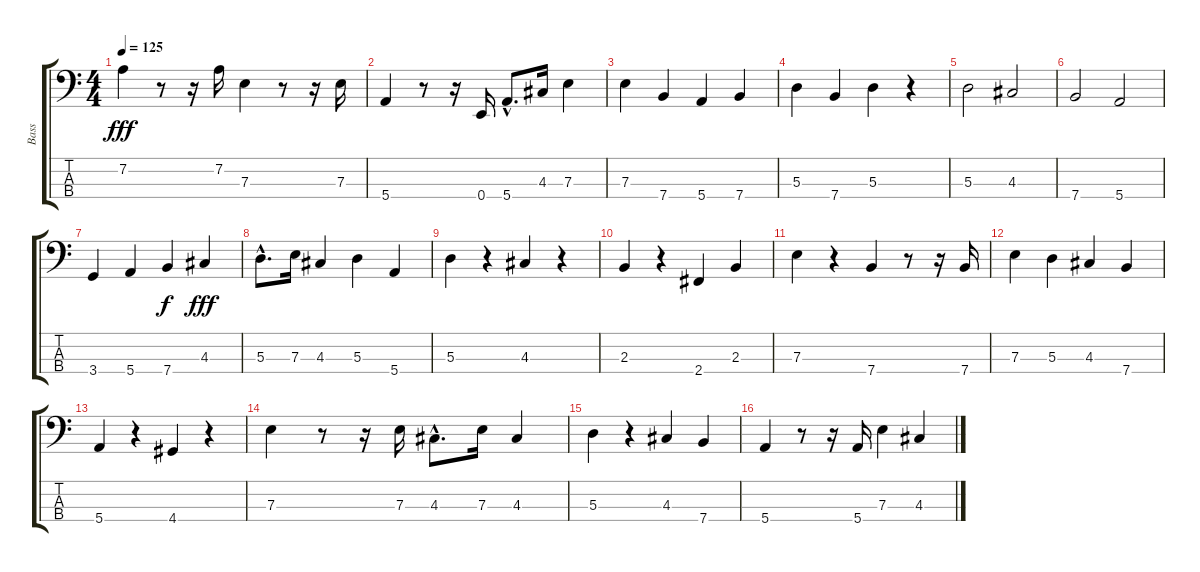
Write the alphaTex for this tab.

\track ("Bass" "Bass") {instrument electricbassfinger}
\staff {score tabs}
\tuning (G2 D2 A1 E1) {hide}
\ts (4 4)
\tempo 125
\clef f4
\ks c
7.2.4{dy fff} r.8 r.16 7.2.16 7.3.4 r.8 r.16 7.3.16 |
5.4.4 r.8 r.16 0.4.16 5.4{hac}.8{d} 4.3.16 7.3.4 |
7.3.4 7.4.4 5.4.4 7.4.4 |
5.3.4 7.4.4 5.3.4 r.4 |
5.3.2 4.3.2 |
7.4.2 5.4.2 |
3.4.4 5.4.4 7.4.4{dy f} 4.3.4{dy fff} |
5.3{hac}.8{d} 7.3.16 4.3.4 5.3.4 5.4.4 |
5.3.4 r.4 4.3.4 r.4 |
2.3.4 r.4 2.4.4 2.3.4 |
7.3.4 r.4 7.4.4 r.8 r.16 7.4.16 |
7.3.4 5.3.4 4.3.4 7.4.4 |
5.4.4 r.4 4.4.4 r.4 |
7.3.4 r.8 r.16 7.3.16 4.3{hac}.8{d} 7.3.16 4.3.4 |
5.3.4 r.4 4.3.4 7.4.4 |
5.4.4 r.8 r.16 5.4.16 7.3.4 4.3.4
